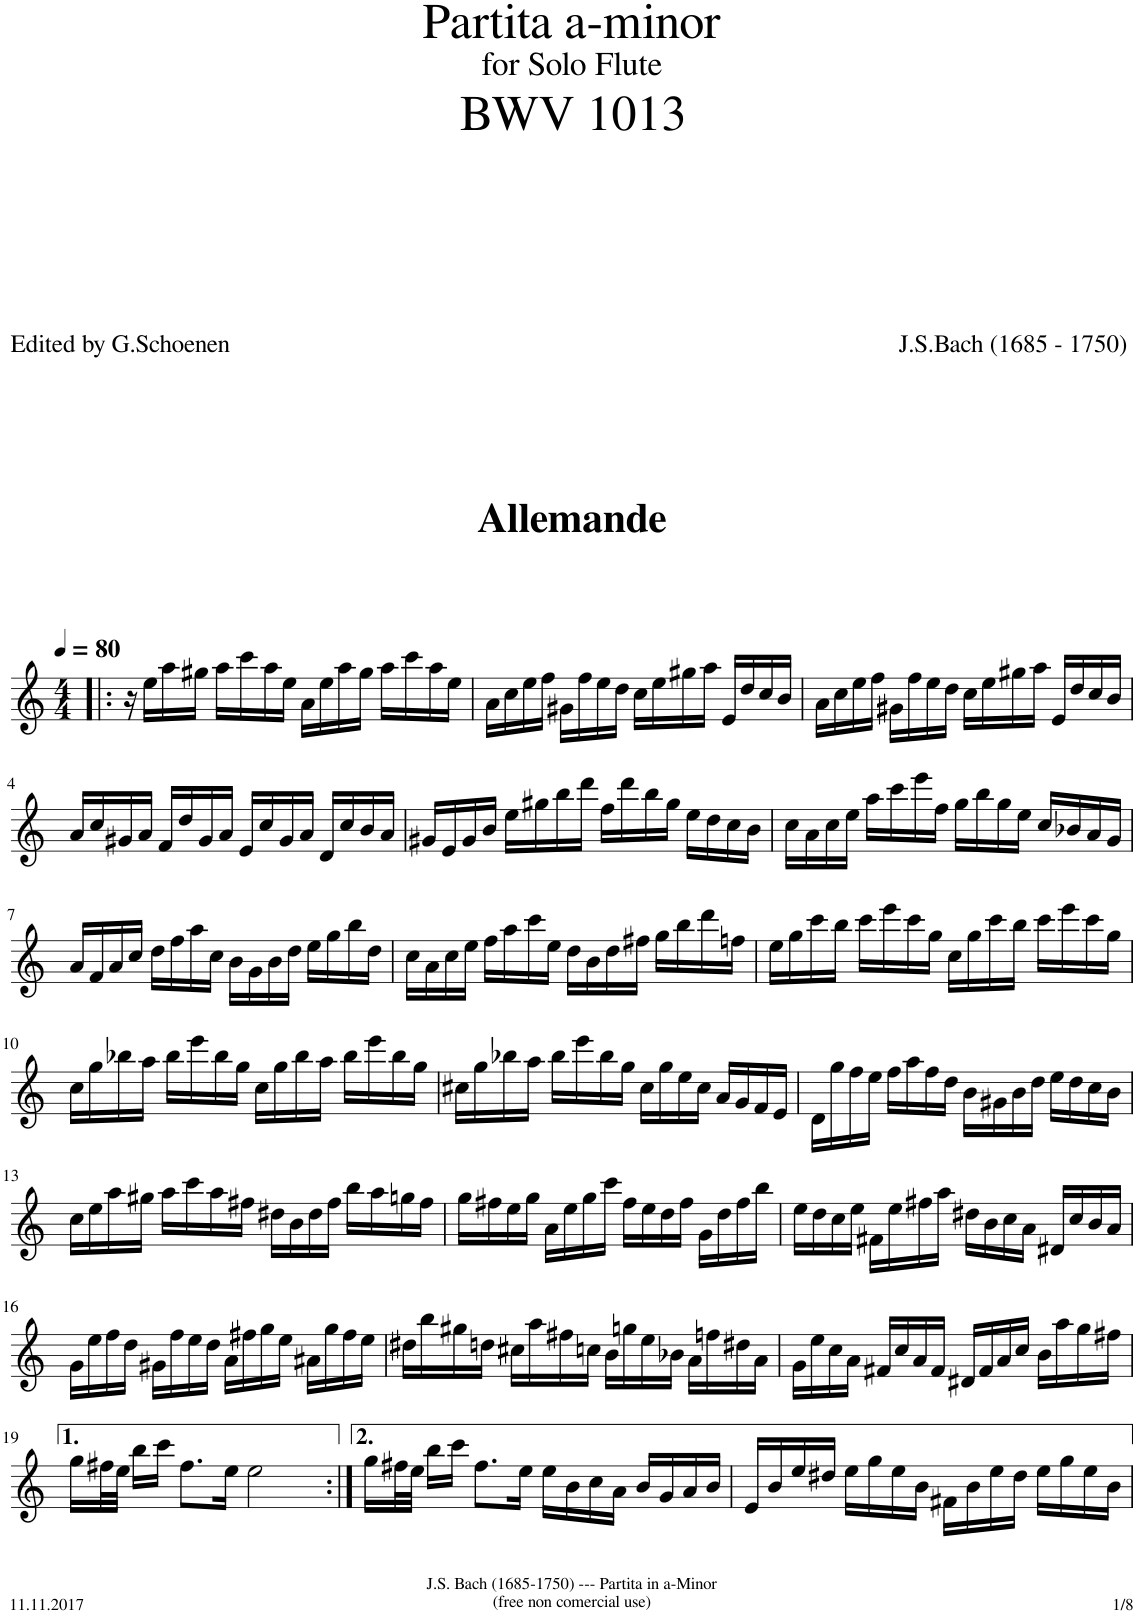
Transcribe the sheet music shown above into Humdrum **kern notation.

**kern
*part1
*staff1
*I"Flöte
*I'Fl.
*clefG2
*k[]
*M4/4
*MM80
=1!|:
!LO:TX:a:t=Edited by G.Schoenen                                                                                                           J.S.Bach (1685 - 1750)
!LO:TX:a:B:t=Allemande
16r
16ee\LL
16aa\
16gg#X\JJ
16aa\LL
16ccc\
16aa\
16ee\JJ
16a\LL
16ee\
16aa\
16gg#\JJ
16aa\LL
16ccc\
16aa\
16ee\JJ
=2
16a\LL
16cc\
16ee\
16ff\JJ
16g#X\LL
16ff\
16ee\
16dd\JJ
16cc\LL
16ee\
16gg#X\
16aa\JJ
16e/LL
16dd/
16cc/
16b/JJ
=3
16a\LL
16cc\
16ee\
16ff\JJ
16g#X\LL
16ff\
16ee\
16dd\JJ
16cc\LL
16ee\
16gg#X\
16aa\JJ
16e/LL
16dd/
16cc/
16b/JJ
!!LO:LB:g=z
=4
16a/LL
16cc/
16g#X/
16a/JJ
16f/LL
16dd/
16g#/
16a/JJ
16e/LL
16cc/
16g#/
16a/JJ
16d/LL
16cc/
16b/
16a/JJ
=5
16g#X/LL
16e/
16g#/
16b/JJ
16ee\LL
16gg#X\
16bb\
16ddd\JJ
16ff\LL
16ddd\
16bb\
16gg#\JJ
16ee\LL
16dd\
16cc\
16b\JJ
=6
16cc\LL
16a\
16cc\
16ee\JJ
16aa\LL
16ccc\
16eee\
16ff\JJ
16gg\LL
16bb\
16gg\
16ee\JJ
16cc/LL
16b-X/
16a/
16g/JJ
!!LO:LB:g=z
=7
16a/LL
16f/
16a/
16cc/JJ
16dd\LL
16ff\
16aa\
16cc\JJ
16b\LL
16g\
16b\
16dd\JJ
16ee\LL
16gg\
16bb\
16dd\JJ
=8
16cc\LL
16a\
16cc\
16ee\JJ
16ff\LL
16aa\
16ccc\
16ee\JJ
16dd\LL
16b\
16dd\
16ff#X\JJ
16gg\LL
16bb\
16ddd\
16ffn\JJ
=9
16ee\LL
16gg\
16ccc\
16bb\JJ
16ccc\LL
16eee\
16ccc\
16gg\JJ
16cc\LL
16gg\
16ccc\
16bb\JJ
16ccc\LL
16eee\
16ccc\
16gg\JJ
!!LO:LB:g=z
=10
16cc\LL
16gg\
16bb-X\
16aa\JJ
16bb-\LL
16eee\
16bb-\
16gg\JJ
16cc\LL
16gg\
16bb-\
16aa\JJ
16bb-\LL
16eee\
16bb-\
16gg\JJ
=11
16cc#X\LL
16gg\
16bb-X\
16aa\JJ
16bb-\LL
16eee\
16bb-\
16gg\JJ
16cc#\LL
16gg\
16ee\
16cc#\JJ
16a/LL
16g/
16f/
16e/JJ
=12
16d\LL
16gg\
16ff\
16ee\JJ
16ff\LL
16aa\
16ff\
16dd\JJ
16b\LL
16g#X\
16b\
16dd\JJ
16ee\LL
16dd\
16cc\
16b\JJ
!!LO:LB:g=z
=13
16cc\LL
16ee\
16aa\
16gg#X\JJ
16aa\LL
16ccc\
16aa\
16ff#X\JJ
16dd#X\LL
16b\
16dd#\
16ff#\JJ
16bb\LL
16aa\
16ggn\
16ff#\JJ
=14
16gg\LL
16ff#X\
16ee\
16gg\JJ
16a\LL
16ee\
16gg\
16ccc\JJ
16ff#\LL
16ee\
16dd\
16ff#\JJ
16g\LL
16dd\
16ff#\
16bb\JJ
=15
16ee\LL
16dd\
16cc\
16ee\JJ
16f#X\LL
16ee\
16ff#X\
16aa\JJ
16dd#X\LL
16b\
16cc\
16a\JJ
16d#X/LL
16cc/
16b/
16a/JJ
!!LO:LB:g=z
=16
16g\LL
16ee\
16ff\
16dd\JJ
16g#X\LL
16ff\
16ee\
16dd\JJ
16a\LL
16ff#X\
16gg\
16ee\JJ
16a#X\LL
16gg\
16ff#\
16ee\JJ
=17
16dd#X\LL
16bb\
16gg#X\
16ddn\JJ
16cc#X\LL
16aa\
16ff#X\
16ccn\JJ
16b\LL
16ggn\
16ee\
16b-X\JJ
16a\LL
16ffn\
16dd#X\
16a\JJ
=18
16g\LL
16ee\
16cc\
16a\JJ
16f#X/LL
16cc/
16a/
16f#/JJ
16d#X/LL
16f#/
16a/
16cc/JJ
16b\LL
16aa\
16gg\
16ff#X\JJ
!!LO:LB:g=z
=19
16gg\LL
32ff#X\L
32ee\JJJ
16bb\LL
16ccc\JJ
8.ff#\L
16ee\Jk
2ee\
=20:|!
16gg\LL
32ff#X\L
32ee\JJJ
16bb\LL
16ccc\JJ
8.ff#\L
16ee\Jk
16ee\LL
16b\
16cc\
16a\JJ
16b/LL
16g/
16a/
16b/JJ
=21
16e/LL
16b/
16ee/
16dd#X/JJ
16ee\LL
16gg\
16ee\
16b\JJ
16f#X\LL
16b\
16ee\
16dd#\JJ
16ee\LL
16gg\
16ee\
16b\JJ
=
*-
